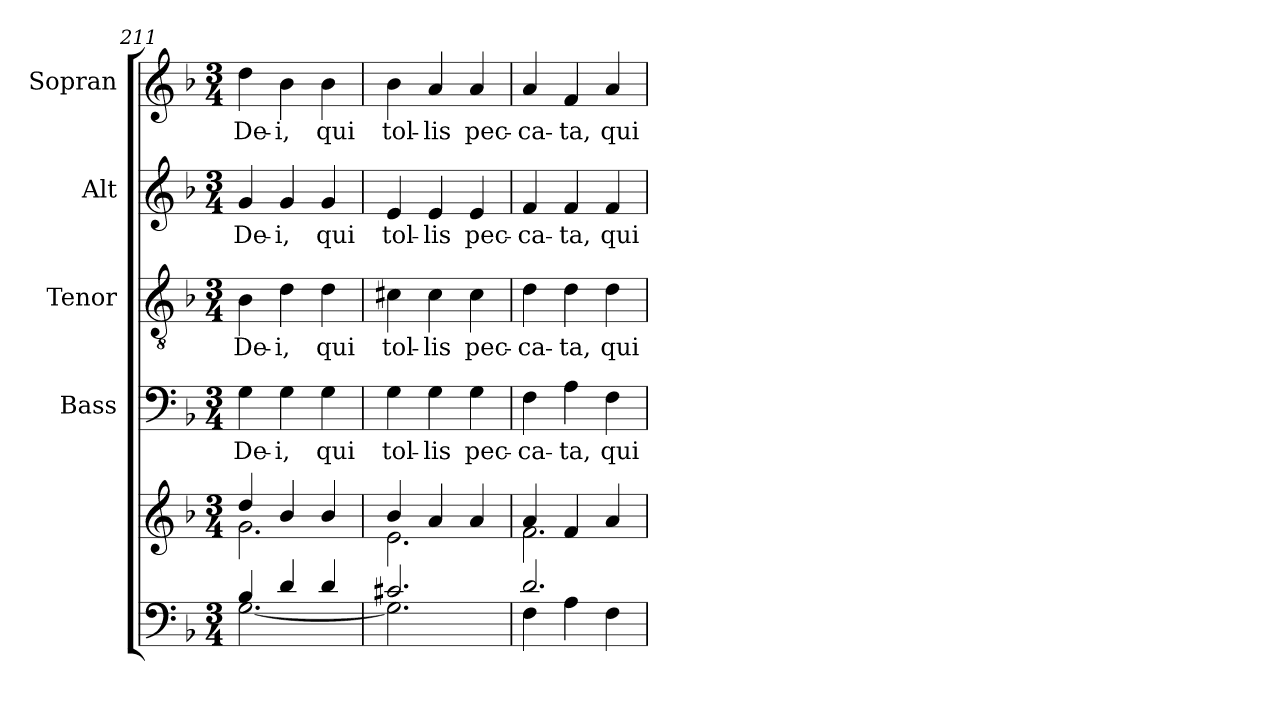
**kern	**kern	**kern	**text	**kern	**text	**kern	**text	**kern	**text
*part5	*part5	*part4	*part4	*part3	*part3	*part2	*part2	*part1	*part1
*staff6	*staff5	*staff4	*staff4	*staff3	*staff3	*staff2	*staff2	*staff1	*staff1
*	*	*I"Bass	*	*I"Tenor	*	*I"Alt	*	*I"Sopran	*
*	*	*I'B.	*	*I'T.	*	*I'A.	*	*I'S.	*
*clefF4	*clefG2	*clefF4	*	*clefGv2	*	*clefG2	*	*clefG2	*
*k[b-]	*k[b-]	*k[b-]	*	*k[b-]	*	*k[b-]	*	*k[b-]	*
*F:	*F:	*F:	*	*F:	*	*F:	*	*F:	*
*M3/4	*M3/4	*M3/4	*	*M3/4	*	*M3/4	*	*M3/4	*
=211	=211	=211	=211	=211	=211	=211	=211	=211	=211
*^	*^	*	*	*	*	*	*	*	*
!	!	!	!	!	!LO:LY:b	!	!LO:LY:b	!	!LO:LY:b	!	!LO:LY:b
4B-/	[<2.G\	4dd/	2.g\	4G\	De-	4B-\	De-	4g/	De-	4dd\	De-
!	!	!	!	!	!LO:LY:b	!	!LO:LY:b	!	!LO:LY:b	!	!LO:LY:b
4d/	.	4b-/	.	4G\	-i,	4d\	-i,	4g/	-i,	4b-\	-i,
!	!	!	!	!	!LO:LY:b	!	!LO:LY:b	!	!LO:LY:b	!	!LO:LY:b
4d/	.	4b-/	.	4G\	qui	4d\	qui	4g/	qui	4b-\	qui
=212	=212	=212	=212	=212	=212	=212	=212	=212	=212	=212	=212
!	!	!	!	!	!LO:LY:b	!	!LO:LY:b	!	!LO:LY:b	!	!LO:LY:b
2.c#X/	2.G\]	4b-/	2.e\	4G\	tol-	4c#X\	tol-	4e/	tol-	4b-\	tol-
!	!	!	!	!	!LO:LY:b	!	!LO:LY:b	!	!LO:LY:b	!	!LO:LY:b
.	.	4a/	.	4G\	-lis	4c#\	-lis	4e/	-lis	4a/	-lis
!	!	!	!	!	!LO:LY:b	!	!LO:LY:b	!	!LO:LY:b	!	!LO:LY:b
.	.	4a/	.	4G\	pec-	4c#\	pec-	4e/	pec-	4a/	pec-
=213	=213	=213	=213	=213	=213	=213	=213	=213	=213	=213	=213
!	!	!	!	!	!LO:LY:b	!	!LO:LY:b	!	!LO:LY:b	!	!LO:LY:b
2.d/	4F\	4a/	2.f\	4F\	-ca-	4d\	-ca-	4f/	-ca-	4a/	-ca-
!	!	!	!	!	!LO:LY:b	!	!LO:LY:b	!	!LO:LY:b	!	!LO:LY:b
.	4A\	4f/	.	4A\	-ta,	4d\	-ta,	4f/	-ta,	4f/	-ta,
!	!	!	!	!	!LO:LY:b	!	!LO:LY:b	!	!LO:LY:b	!	!LO:LY:b
.	4F\	4a/	.	4F\	qui	4d\	qui	4f/	qui	4a/	qui
*v	*v	*	*	*	*	*	*	*	*	*	*
*	*v	*v	*	*	*	*	*	*	*	*
=	=	=	=	=	=	=	=	=	=
*-	*-	*-	*-	*-	*-	*-	*-	*-	*-
